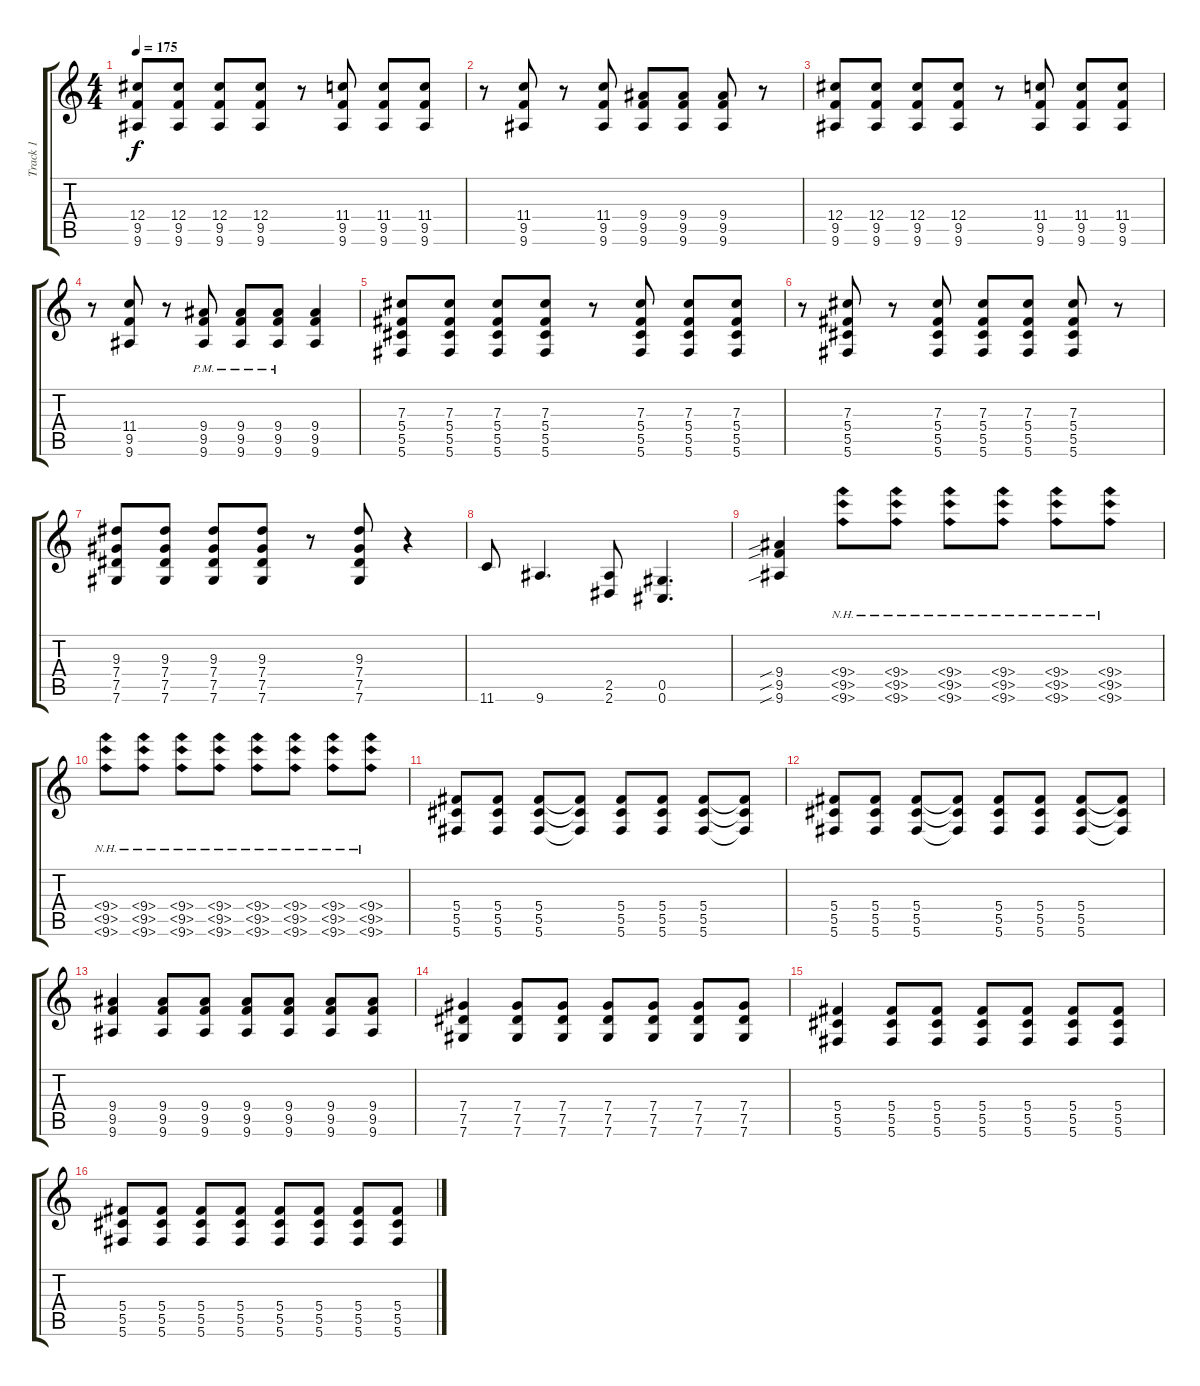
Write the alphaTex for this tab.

\track ("Track 1" "Track 1") {instrument distortionguitar}
\staff {score tabs}
\tuning (Eb4 Bb3 Gb3 Db3 Ab2 Db2) {hide}
\ts (4 4)
\tempo 175
\clef g2
\ks c
(12.4 9.5 9.6).8{dy f} (12.4 9.5 9.6).8 (12.4 9.5 9.6).8 (12.4 9.5 9.6).8 r.8 (11.4 9.5 9.6).8 (11.4 9.5 9.6).8 (11.4 9.5 9.6).8 |
r.8 (11.4 9.5 9.6).8 r.8 (11.4 9.5 9.6).8 (9.4 9.5 9.6).8 (9.4 9.5 9.6).8 (9.4 9.5 9.6).8 r.8 |
(12.4 9.5 9.6).8 (12.4 9.5 9.6).8 (12.4 9.5 9.6).8 (12.4 9.5 9.6).8 r.8 (11.4 9.5 9.6).8 (11.4 9.5 9.6).8 (11.4 9.5 9.6).8 |
r.8 (11.4 9.5 9.6).8 r.8 (9.4{pm} 9.5{pm} 9.6{pm}).8 (9.4{pm} 9.5{pm} 9.6{pm}).8 (9.4{pm} 9.5{pm} 9.6{pm}).8 (9.4 9.5 9.6).4 |
(7.3 5.4 5.5 5.6).8 (7.3 5.4 5.5 5.6).8 (7.3 5.4 5.5 5.6).8 (7.3 5.4 5.5 5.6).8 r.8 (7.3 5.4 5.5 5.6).8 (7.3 5.4 5.5 5.6).8 (7.3 5.4 5.5 5.6).8 |
r.8 (7.3 5.4 5.5 5.6).8 r.8 (7.3 5.4 5.5 5.6).8 (7.3 5.4 5.5 5.6).8 (7.3 5.4 5.5 5.6).8 (7.3 5.4 5.5 5.6).8 r.8 |
(9.3 7.4 7.5 7.6).8 (9.3 7.4 7.5 7.6).8 (9.3 7.4 7.5 7.6).8 (9.3 7.4 7.5 7.6).8 r.8 (9.3 7.4 7.5 7.6).8 r.4 |
11.6.8 9.6.4{d} (2.5 2.6).8 (0.5 0.6).4{d} |
(9.4{sib} 9.5{sib} 9.6{sib}).4 (9.4{nh} 9.5{nh} 9.6{nh}).8 (9.4{nh} 9.5{nh} 9.6{nh}).8 (9.4{nh} 9.5{nh} 9.6{nh}).8 (9.4{nh} 9.5{nh} 9.6{nh}).8 (9.4{nh} 9.5{nh} 9.6{nh}).8 (9.4{nh} 9.5{nh} 9.6{nh}).8 |
(9.4{nh} 9.5{nh} 9.6{nh}).8 (9.4{nh} 9.5{nh} 9.6{nh}).8 (9.4{nh} 9.5{nh} 9.6{nh}).8 (9.4{nh} 9.5{nh} 9.6{nh}).8 (9.4{nh} 9.5{nh} 9.6{nh}).8 (9.4{nh} 9.5{nh} 9.6{nh}).8 (9.4{nh} 9.5{nh} 9.6{nh}).8 (9.4{nh} 9.5{nh} 9.6{nh}).8 |
(5.4 5.5 5.6).8 (5.4 5.5 5.6).8 (5.4 5.5 5.6).8 (5.4{t} 5.5{t} 5.6{t}).8 (5.4 5.5 5.6).8 (5.4 5.5 5.6).8 (5.4 5.5 5.6).8 (5.4{t} 5.5{t} 5.6{t}).8 |
(5.4 5.5 5.6).8 (5.4 5.5 5.6).8 (5.4 5.5 5.6).8 (5.4{t} 5.5{t} 5.6{t}).8 (5.4 5.5 5.6).8 (5.4 5.5 5.6).8 (5.4 5.5 5.6).8 (5.4{t} 5.5{t} 5.6{t}).8 |
(9.4 9.5 9.6).4 (9.4 9.5 9.6).8 (9.4 9.5 9.6).8 (9.4 9.5 9.6).8 (9.4 9.5 9.6).8 (9.4 9.5 9.6).8 (9.4 9.5 9.6).8 |
(7.4 7.5 7.6).4 (7.4 7.5 7.6).8 (7.4 7.5 7.6).8 (7.4 7.5 7.6).8 (7.4 7.5 7.6).8 (7.4 7.5 7.6).8 (7.4 7.5 7.6).8 |
(5.4 5.5 5.6).4 (5.4 5.5 5.6).8 (5.4 5.5 5.6).8 (5.4 5.5 5.6).8 (5.4 5.5 5.6).8 (5.4 5.5 5.6).8 (5.4 5.5 5.6).8 |
(5.4 5.5 5.6).8 (5.4 5.5 5.6).8 (5.4 5.5 5.6).8 (5.4 5.5 5.6).8 (5.4 5.5 5.6).8 (5.4 5.5 5.6).8 (5.4 5.5 5.6).8 (5.4 5.5 5.6).8
